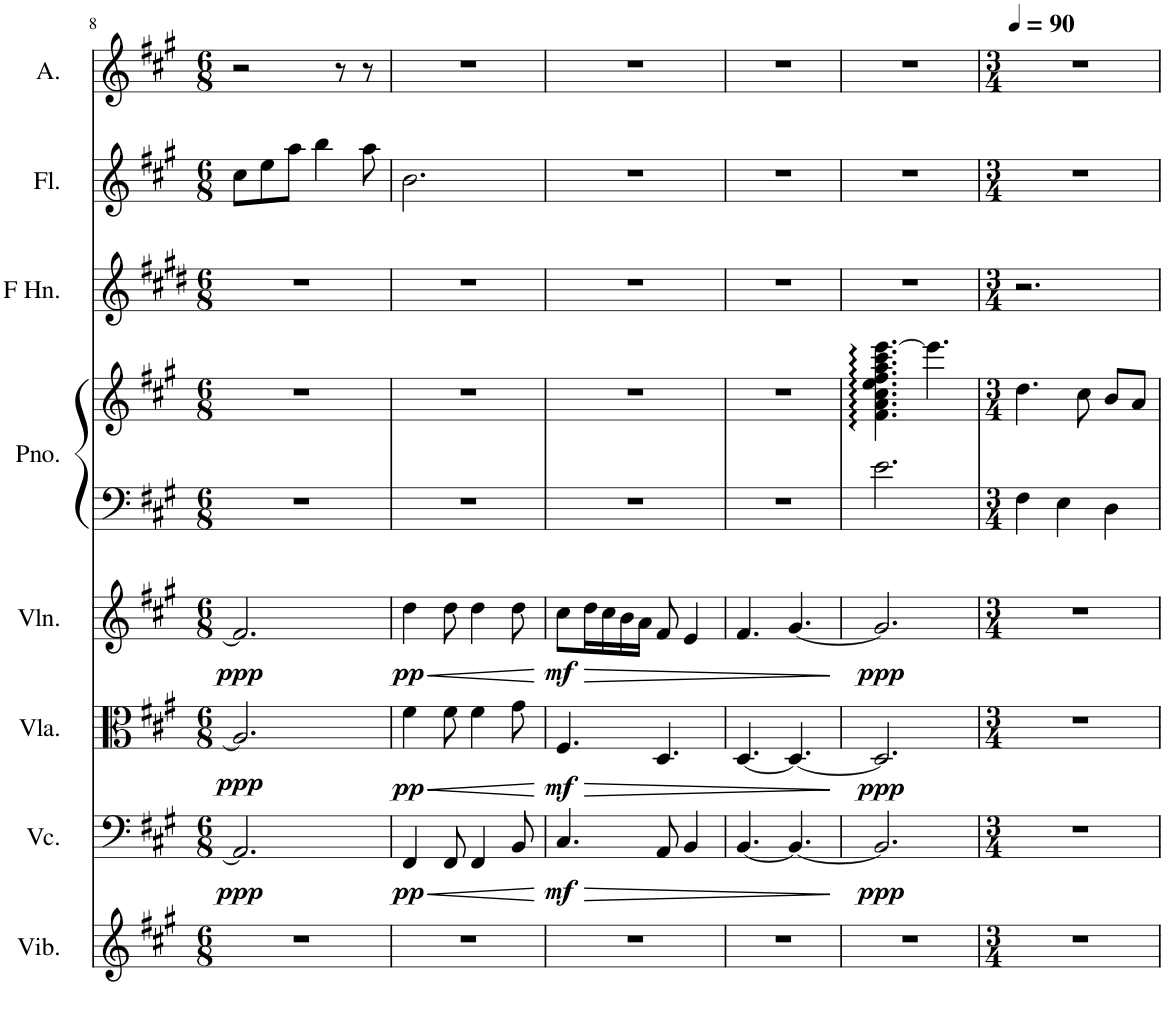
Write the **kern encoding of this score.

**kern	**kern	**dynam	**kern	**dynam	**kern	**dynam	**kern	**kern	**kern	**kern	**kern
*part8	*part7	*part7	*part6	*part6	*part5	*part5	*part4	*part4	*part3	*part2	*part1
*staff9	*staff8	*staff8	*staff7	*staff7	*staff6	*staff6	*staff5	*staff4	*staff3	*staff2	*staff1
*I"Vibraphone	*I"Violoncello	*	*I"Viola	*	*I"Violin	*	*I"Piano	*	*I"Horn in F	*I"Flute	*I"Alto
*I'Vib.	*I'Vc.	*	*I'Vla.	*	*I'Vln.	*	*I'Pno.	*	*	*I'Fl.	*I'A.
!!LO:PB:g=z
*clefG2	*clefF4	*	*clefC3	*	*clefG2	*	*clefF4	*clefG2	*clefG2	*clefG2	*clefG2
*	*	*	*	*	*	*	*	*	*Trd4c7	*	*
*k[f#c#g#]	*k[f#c#g#]	*	*k[f#c#g#]	*	*k[f#c#g#]	*	*k[f#c#g#]	*k[f#c#g#]	*k[f#c#g#d#]	*k[f#c#g#]	*k[f#c#g#]
*M6/8	*M6/8	*	*M6/8	*	*M6/8	*	*M6/8	*M6/8	*M6/8	*M6/8	*M6/8
=8	=8	=8	=8	=8	=8	=8	=8	=8	=8	=8	=8
!	!	!LO:DY:b	!	!LO:DY:b	!	!LO:DY:b	!	!	!	!	!
2.r	2.AA/]	ppp	2.A/]	ppp	2.f#/]	ppp	2.r	2.r	2.r	8cc#\L	2r
.	.	.	.	.	.	.	.	.	.	8ee\	.
.	.	.	.	.	.	.	.	.	.	8aa\J	.
.	.	.	.	.	.	.	.	.	.	4bb\	.
.	.	.	.	.	.	.	.	.	.	.	8r
.	.	.	.	.	.	.	.	.	.	8aa\	8r
=9	=9	=9	=9	=9	=9	=9	=9	=9	=9	=9	=9
!	!	!LO:HP:b	!	!LO:HP:b	!	!LO:HP:b	!	!	!	!	!
!	!	!LO:DY:n=1:b	!	!LO:DY:n=1:b	!	!LO:DY:n=1:b	!	!	!	!	!
2.r	4FF#/	< pp	4f#\	< pp	4dd\	< pp	2.r	2.r	2.r	2.b\	2.r
.	8FF#/	.	8f#\	.	8dd\	.	.	.	.	.	.
.	4FF#/	.	4f#\	.	4dd\	.	.	.	.	.	.
.	8BB/	.	8g#\	.	8dd\	.	.	.	.	.	.
.	.	[	.	[	.	[	.	.	.	.	.
=10	=10	=10	=10	=10	=10	=10	=10	=10	=10	=10	=10
!	!	!LO:HP:b	!	!LO:HP:b	!	!LO:HP:b	!	!	!	!	!
!	!	!LO:DY:n=1:b	!	!LO:DY:n=1:b	!	!LO:DY:n=1:b	!	!	!	!	!
2.r	4.C#/	> mf	4.F#/	> mf	8cc#\L	> mf	2.r	2.r	2.r	2.r	2.r
.	.	.	.	.	16dd\L	.	.	.	.	.	.
.	.	.	.	.	16cc#\	.	.	.	.	.	.
.	.	.	.	.	16b\	.	.	.	.	.	.
.	.	.	.	.	16a\JJ	.	.	.	.	.	.
.	8AA/	.	4.D/	.	8f#/	.	.	.	.	.	.
.	4BB/	.	.	.	4e/	.	.	.	.	.	.
=11	=11	=11	=11	=11	=11	=11	=11	=11	=11	=11	=11
2.r	[4.BB/	.	[4.D/	.	4.f#/	.	2.r	2.r	2.r	2.r	2.r
.	4.BB/_	.	4.D/_	.	[4.g#/	.	.	.	.	.	.
.	.	]	.	]	.	]	.	.	.	.	.
=12	=12	=12	=12	=12	=12	=12	=12	=12	=12	=12	=12
!	!	!LO:DY:b	!	!LO:DY:b	!	!LO:DY:b	!	!	!	!	!
2.r	2.BB/]	ppp	2.D/]	ppp	2.g#/]	ppp	2.e\	4.f#\ 4.a\ 4.cc#\ 4.ee\ 4.ff#\ 4.aa\ 4.ccc#\ [4.eee\	2.r	2.r	2.r
.	.	.	.	.	.	.	.	4.eee\]	.	.	.
=13	=13	=13	=13	=13	=13	=13	=13	=13	=13	=13	=13
*M3/4	*M3/4	*	*M3/4	*	*M3/4	*	*M3/4	*M3/4	*M3/4	*M3/4	*M3/4
*	*	*	*	*	*	*	*	*	*	*	*MM90
2.r	2.r	.	2.r	.	2.r	.	4F#\	4.dd\	2.r	2.r	2.r
.	.	.	.	.	.	.	4E\	.	.	.	.
.	.	.	.	.	.	.	.	8cc#\	.	.	.
.	.	.	.	.	.	.	4D\	8b/L	.	.	.
.	.	.	.	.	.	.	.	8a/J	.	.	.
=	=	=	=	=	=	=	=	=	=	=	=
*-	*-	*-	*-	*-	*-	*-	*-	*-	*-	*-	*-
